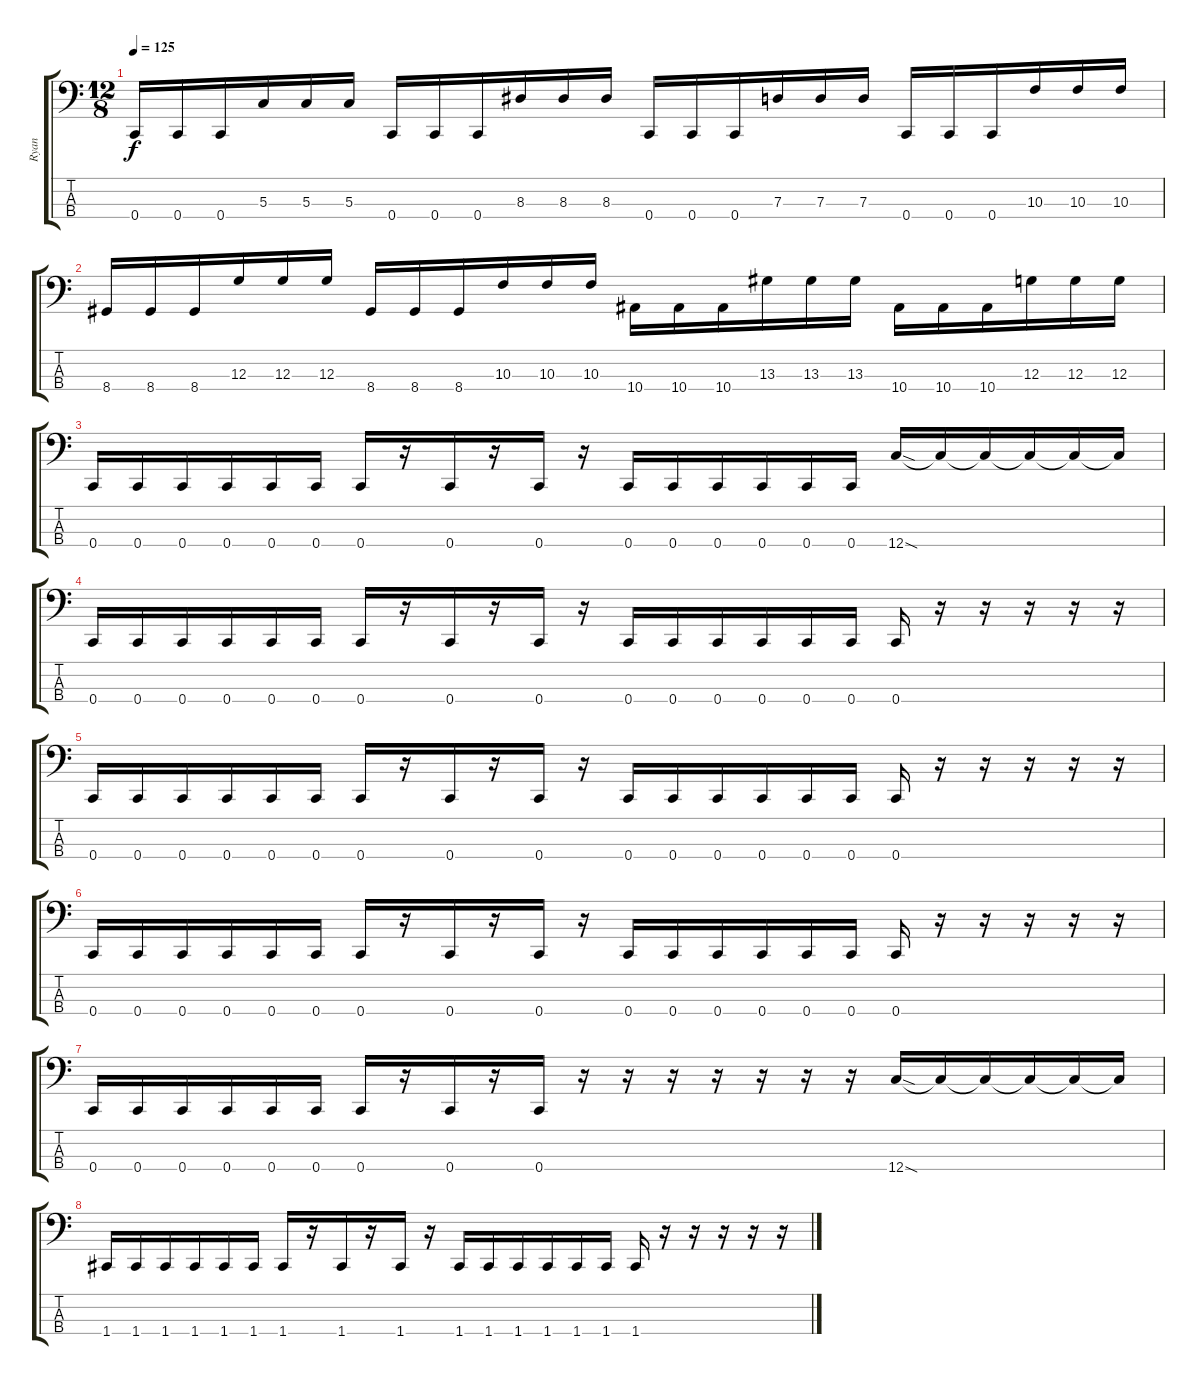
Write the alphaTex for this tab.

\track ("Ryan" "Ryan") {instrument electricbasspick}
\staff {score tabs}
\tuning (F2 C2 G1 C1) {hide}
\ts (12 8)
\tempo 125
\clef f4
\ks c
0.4.16{dy f} 0.4.16 0.4.16 5.3.16 5.3.16 5.3.16 0.4.16 0.4.16 0.4.16 8.3.16 8.3.16 8.3.16 0.4.16 0.4.16 0.4.16 7.3.16 7.3.16 7.3.16 0.4.16 0.4.16 0.4.16 10.3.16 10.3.16 10.3.16 |
8.4.16 8.4.16 8.4.16 12.3.16 12.3.16 12.3.16 8.4.16 8.4.16 8.4.16 10.3.16 10.3.16 10.3.16 10.4.16 10.4.16 10.4.16 13.3.16 13.3.16 13.3.16 10.4.16 10.4.16 10.4.16 12.3.16 12.3.16 12.3.16 |
0.4.16 0.4.16 0.4.16 0.4.16 0.4.16 0.4.16 0.4.16 r.16 0.4.16 r.16 0.4.16 r.16 0.4.16 0.4.16 0.4.16 0.4.16 0.4.16 0.4.16 12.4{sod}.16 12.4{t}.16 12.4{t}.16 12.4{t}.16 12.4{t}.16 12.4{t}.16 |
0.4.16 0.4.16 0.4.16 0.4.16 0.4.16 0.4.16 0.4.16 r.16 0.4.16 r.16 0.4.16 r.16 0.4.16 0.4.16 0.4.16 0.4.16 0.4.16 0.4.16 0.4.16 r.16 r.16 r.16 r.16 r.16 |
0.4.16 0.4.16 0.4.16 0.4.16 0.4.16 0.4.16 0.4.16 r.16 0.4.16 r.16 0.4.16 r.16 0.4.16 0.4.16 0.4.16 0.4.16 0.4.16 0.4.16 0.4.16 r.16 r.16 r.16 r.16 r.16 |
0.4.16 0.4.16 0.4.16 0.4.16 0.4.16 0.4.16 0.4.16 r.16 0.4.16 r.16 0.4.16 r.16 0.4.16 0.4.16 0.4.16 0.4.16 0.4.16 0.4.16 0.4.16 r.16 r.16 r.16 r.16 r.16 |
0.4.16 0.4.16 0.4.16 0.4.16 0.4.16 0.4.16 0.4.16 r.16 0.4.16 r.16 0.4.16 r.16 r.16 r.16 r.16 r.16 r.16 r.16 12.4{sod}.16 12.4{t}.16 12.4{t}.16 12.4{t}.16 12.4{t}.16 12.4{t}.16 |
1.4.16 1.4.16 1.4.16 1.4.16 1.4.16 1.4.16 1.4.16 r.16 1.4.16 r.16 1.4.16 r.16 1.4.16 1.4.16 1.4.16 1.4.16 1.4.16 1.4.16 1.4.16 r.16 r.16 r.16 r.16 r.16
